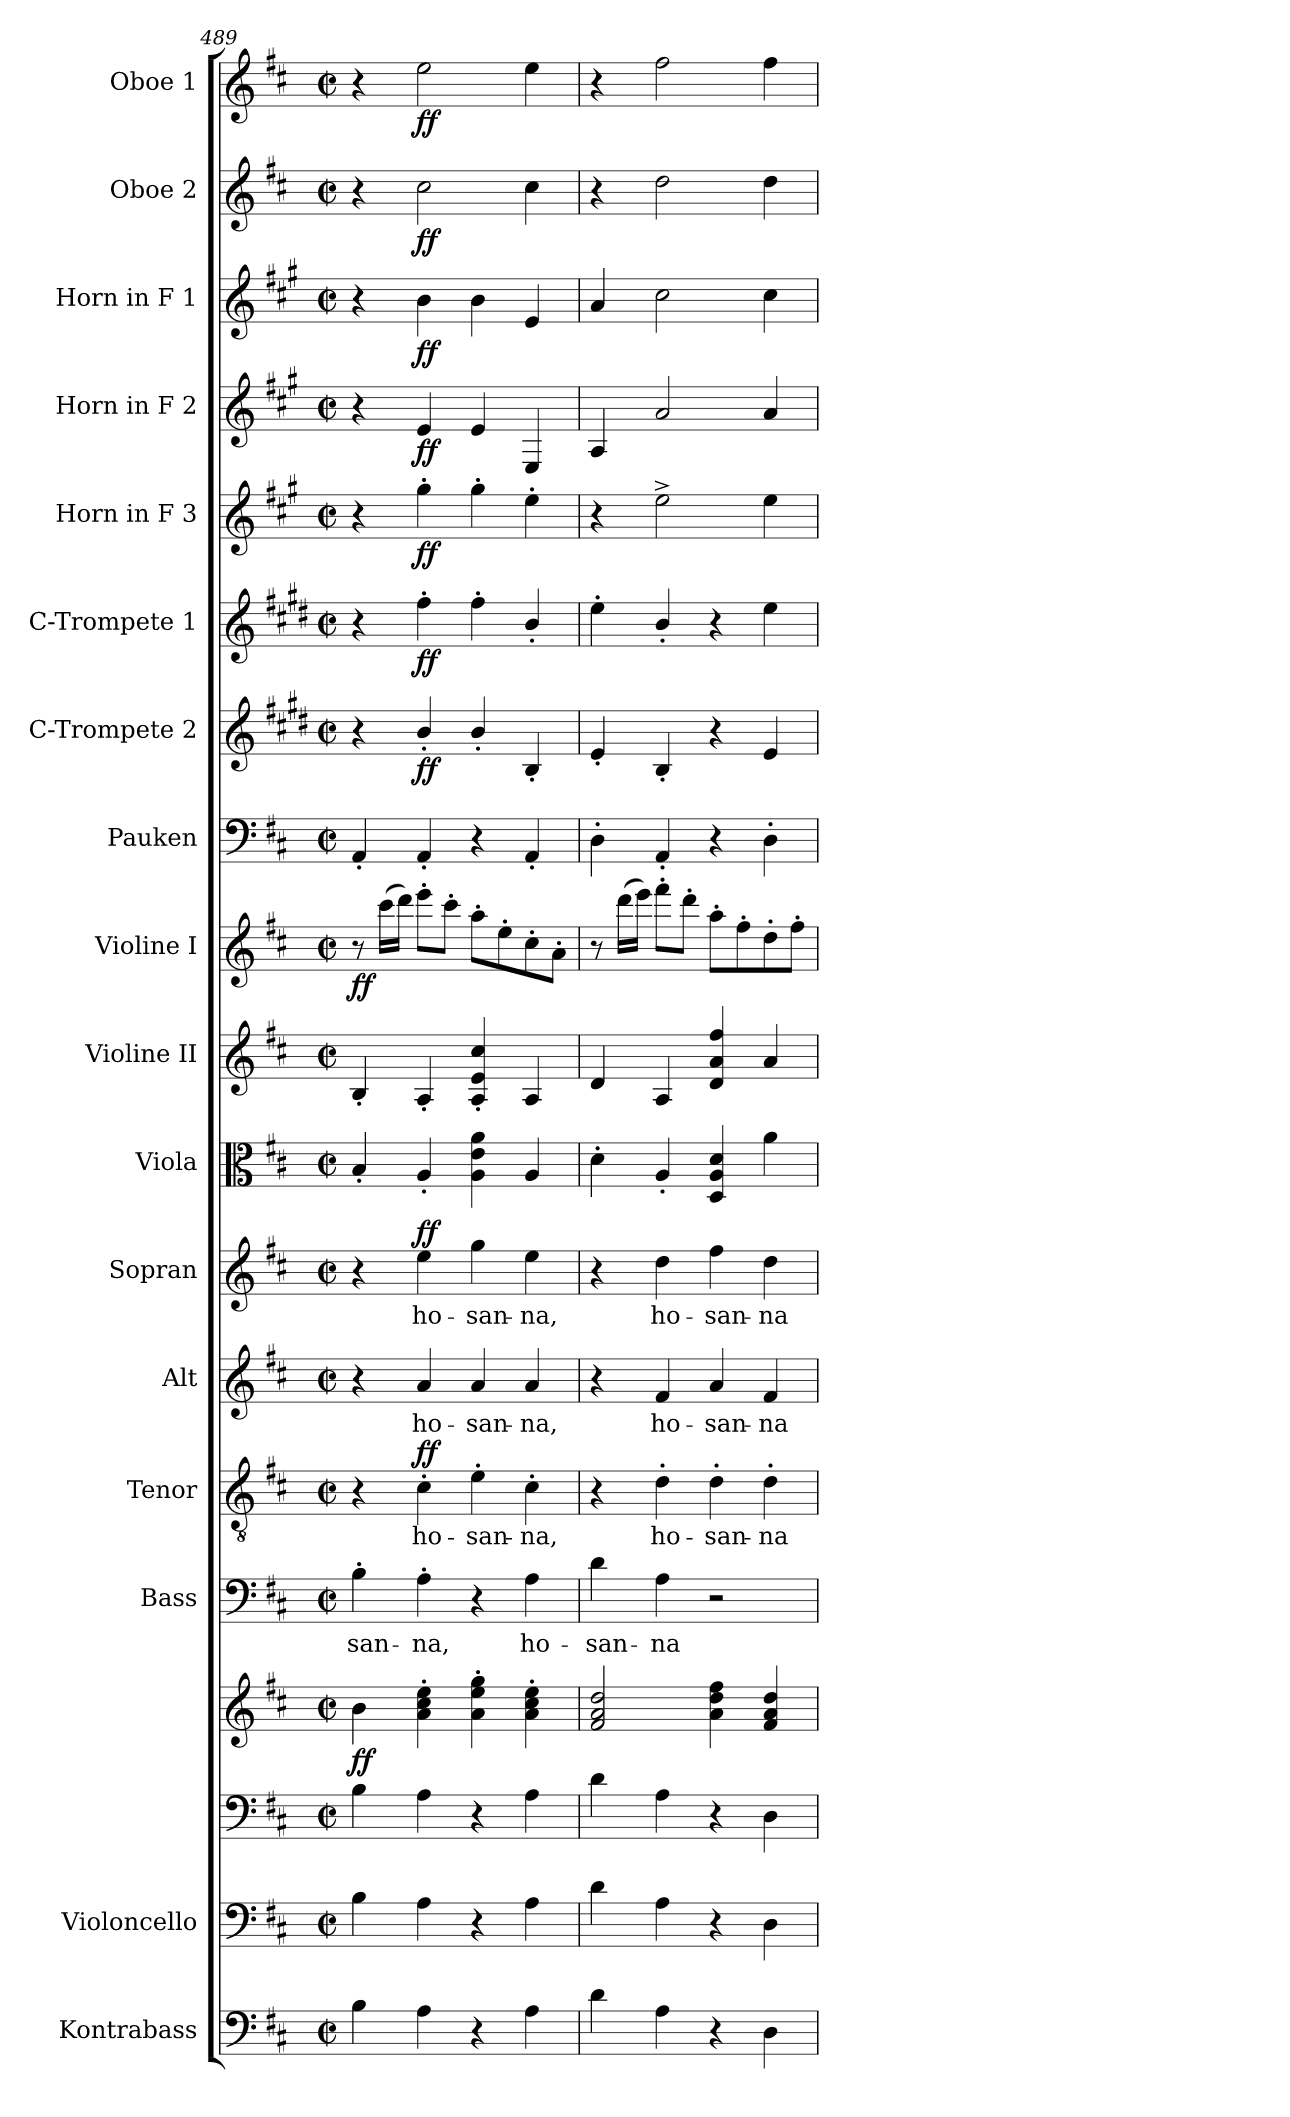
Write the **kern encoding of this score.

**kern	**kern	**kern	**kern	**dynam	**kern	**text	**kern	**text	**dynam	**kern	**text	**kern	**text	**dynam	**kern	**kern	**kern	**dynam	**kern	**kern	**dynam	**kern	**dynam	**kern	**dynam	**kern	**dynam	**kern	**dynam	**kern	**dynam	**kern	**dynam
*part18	*part17	*part16	*part16	*part16	*part15	*part15	*part14	*part14	*part14	*part13	*part13	*part12	*part12	*part12	*part11	*part10	*part9	*part9	*part8	*part7	*part7	*part6	*part6	*part5	*part5	*part4	*part4	*part3	*part3	*part2	*part2	*part1	*part1
*staff19	*staff18	*staff17	*staff16	*staff16/17	*staff15	*staff15	*staff14	*staff14	*staff14	*staff13	*staff13	*staff12	*staff12	*staff12	*staff11	*staff10	*staff9	*staff9	*staff8	*staff7	*staff7	*staff6	*staff6	*staff5	*staff5	*staff4	*staff4	*staff3	*staff3	*staff2	*staff2	*staff1	*staff1
*I"Kontrabass	*I"Violoncello	*	*	*	*I"Bass	*	*I"Tenor	*	*	*I"Alt	*	*I"Sopran	*	*	*I"Viola	*I"Violine II	*I"Violine I	*	*I"Pauken	*I"C-Trompete 2	*	*I"C-Trompete 1	*	*I"Horn in F 3	*	*I"Horn in F 2	*	*I"Horn in F 1	*	*I"Oboe 2	*	*I"Oboe 1	*
*I'Kb.	*I'Vc.	*	*	*	*I'B.	*	*I'T.	*	*	*I'A.	*	*I'S.	*	*	*I'Vla.	*I'Vl. II	*I'Vl. I	*	*I'Pk.	*I'C Trp. 2	*	*I'C Trp. 1	*	*	*	*	*	*	*	*I'Ob. 2	*	*I'Ob. 1	*
*clefF4	*clefF4	*clefF4	*clefG2	*	*clefF4	*	*clefGv2	*	*	*clefG2	*	*clefG2	*	*	*clefC3	*clefG2	*clefG2	*	*clefF4	*clefG2	*	*clefG2	*	*clefG2	*	*clefG2	*	*clefG2	*	*clefG2	*	*clefG2	*
*ITrd7c12	*	*	*	*	*	*	*	*	*	*	*	*	*	*	*	*	*	*	*	*ITrd1c2	*	*ITrd1c2	*	*ITrd4c7	*	*ITrd4c7	*	*ITrd4c7	*	*	*	*	*
*k[f#c#]	*k[f#c#]	*k[f#c#]	*k[f#c#]	*	*k[f#c#]	*	*k[f#c#]	*	*	*k[f#c#]	*	*k[f#c#]	*	*	*k[f#c#]	*k[f#c#]	*k[f#c#]	*	*k[f#c#]	*k[f#c#]	*	*k[f#c#]	*	*k[f#c#]	*	*k[f#c#]	*	*k[f#c#]	*	*k[f#c#]	*	*k[f#c#]	*
*D:	*D:	*D:	*D:	*	*D:	*	*D:	*	*	*D:	*	*D:	*	*	*D:	*D:	*D:	*	*D:	*D:	*	*D:	*	*D:	*	*D:	*	*D:	*	*D:	*	*D:	*
*M2/2	*M2/2	*M2/2	*M2/2	*	*M2/2	*	*M2/2	*	*	*M2/2	*	*M2/2	*	*	*M2/2	*M2/2	*M2/2	*	*M2/2	*M2/2	*	*M2/2	*	*M2/2	*	*M2/2	*	*M2/2	*	*M2/2	*	*M2/2	*
*met(c|)	*met(c|)	*met(c|)	*met(c|)	*	*met(c|)	*	*met(c|)	*	*	*met(c|)	*	*met(c|)	*	*	*met(c|)	*met(c|)	*met(c|)	*	*met(c|)	*met(c|)	*	*met(c|)	*	*met(c|)	*	*met(c|)	*	*met(c|)	*	*met(c|)	*	*met(c|)	*
=489	=489	=489	=489	=489	=489	=489	=489	=489	=489	=489	=489	=489	=489	=489	=489	=489	=489	=489	=489	=489	=489	=489	=489	=489	=489	=489	=489	=489	=489	=489	=489	=489	=489
!	!	!	!	!LO:DY:b	!	!LO:LY:b	!	!	!	!	!	!	!	!	!	!	!	!LO:DY:b	!	!	!	!	!	!	!	!	!	!	!	!	!	!	!
4BB\	4B\	4B\	4b\	ff	4B'>\	-san-	4r	.	.	4r	.	4r	.	.	4B'</	4B'</	8r	ff	4AA'</	4r	.	4r	.	4r	.	4r	.	4r	.	4r	.	4r	.
.	.	.	.	.	.	.	.	.	.	.	.	.	.	.	.	.	(>16ccc#\LL	.	.	.	.	.	.	.	.	.	.	.	.	.	.	.	.
.	.	.	.	.	.	.	.	.	.	.	.	.	.	.	.	.	16ddd\JJ)	.	.	.	.	.	.	.	.	.	.	.	.	.	.	.	.
!	!	!	!	!	!	!LO:LY:b	!	!LO:LY:b	!LO:DY:a	!	!LO:LY:b	!	!LO:LY:b	!LO:DY:a	!	!	!	!	!	!	!LO:DY:b	!	!LO:DY:b	!	!LO:DY:b	!	!LO:DY:b	!	!LO:DY:b	!	!LO:DY:b	!	!LO:DY:b
4AA\	4A\	4A\	4a\'> 4cc#\'> 4ee\'>	.	4A'>\	-na,	4c#'>\	ho-	ff	4a/	ho-	4ee\	ho-	ff	4A'</	4A'</	8eee'>\L	.	4AA'</	4a'</	ff	4ee'>\	ff	4cc#'>\	ff	4A/	ff	4e\	ff	2cc#\	ff	2ee\	ff
.	.	.	.	.	.	.	.	.	.	.	.	.	.	.	.	.	8ccc#'>\J	.	.	.	.	.	.	.	.	.	.	.	.	.	.	.	.
!	!	!	!	!	!	!	!	!LO:LY:b	!	!	!LO:LY:b	!	!LO:LY:b	!	!	!	!	!	!	!	!	!	!	!	!	!	!	!	!	!	!	!	!
4r	4r	4r	4a\'> 4ee\'> 4gg\'>	.	4r	.	4e'>\	-san-	.	4a/	-san-	4gg\	-san-	.	4A\ 4e\ 4a\	4A/'< 4e/'< 4cc#/'<	8aa'>\L	.	4r	4a'</	.	4ee'>\	.	4cc#'>\	.	4A/	.	4e\	.	.	.	.	.
.	.	.	.	.	.	.	.	.	.	.	.	.	.	.	.	.	8ee'>\	.	.	.	.	.	.	.	.	.	.	.	.	.	.	.	.
!	!	!	!	!	!	!LO:LY:b	!	!LO:LY:b	!	!	!LO:LY:b	!	!LO:LY:b	!	!	!	!	!	!	!	!	!	!	!	!	!	!	!	!	!	!	!	!
4AA\	4A\	4A\	4a\'> 4cc#\'> 4ee\'>	.	4A\	ho-	4c#'>\	-na,	.	4a/	-na,	4ee\	-na,	.	4A/	4A/	8cc#'>\	.	4AA'</	4A'</	.	4a'</	.	4a'>\	.	4AA/	.	4A/	.	4cc#\	.	4ee\	.
.	.	.	.	.	.	.	.	.	.	.	.	.	.	.	.	.	8a'>\J	.	.	.	.	.	.	.	.	.	.	.	.	.	.	.	.
=490	=490	=490	=490	=490	=490	=490	=490	=490	=490	=490	=490	=490	=490	=490	=490	=490	=490	=490	=490	=490	=490	=490	=490	=490	=490	=490	=490	=490	=490	=490	=490	=490	=490
!	!	!	!	!	!	!LO:LY:b	!	!	!	!	!	!	!	!	!	!	!	!	!	!	!	!	!	!	!	!	!	!	!	!	!	!	!
4D\	4d\	4d\	2f#/ 2a/ 2dd/	.	4d\	-san-	4r	.	.	4r	.	4r	.	.	4d'>\	4d/	8r	.	4D'>\	4d'</	.	4dd'>\	.	4r	.	4D/	.	4d/	.	4r	.	4r	.
.	.	.	.	.	.	.	.	.	.	.	.	.	.	.	.	.	(>16ddd\LL	.	.	.	.	.	.	.	.	.	.	.	.	.	.	.	.
.	.	.	.	.	.	.	.	.	.	.	.	.	.	.	.	.	16eee\JJ)	.	.	.	.	.	.	.	.	.	.	.	.	.	.	.	.
!	!	!	!	!	!	!LO:LY:b	!	!LO:LY:b	!	!	!LO:LY:b	!	!LO:LY:b	!	!	!	!	!	!	!	!	!	!	!	!	!	!	!	!	!	!	!	!
4AA\	4A\	4A\	.	.	4A\	-na	4d'>\	ho-	.	4f#/	ho-	4dd\	ho-	.	4A'</	4A/	8fff#'>\L	.	4AA'</	4A'</	.	4a'</	.	2a^>\	.	2d/	.	2f#\	.	2dd\	.	2ff#\	.
.	.	.	.	.	.	.	.	.	.	.	.	.	.	.	.	.	8ddd'>\J	.	.	.	.	.	.	.	.	.	.	.	.	.	.	.	.
!	!	!	!	!	!	!	!	!LO:LY:b	!	!	!LO:LY:b	!	!LO:LY:b	!	!	!	!	!	!	!	!	!	!	!	!	!	!	!	!	!	!	!	!
4r	4r	4r	4a\ 4dd\ 4ff#\	.	2r	.	4d'>\	-san-	.	4a/	-san-	4ff#\	-san-	.	4D/ 4A/ 4d/	4d/ 4a/ 4ff#/	8aa'>\L	.	4r	4r	.	4r	.	.	.	.	.	.	.	.	.	.	.
.	.	.	.	.	.	.	.	.	.	.	.	.	.	.	.	.	8ff#'>\	.	.	.	.	.	.	.	.	.	.	.	.	.	.	.	.
!	!	!	!	!	!	!	!	!LO:LY:b	!	!	!LO:LY:b	!	!LO:LY:b	!	!	!	!	!	!	!	!	!	!	!	!	!	!	!	!	!	!	!	!
4DD\	4D\	4D\	4f#/ 4a/ 4dd/	.	.	.	4d'>\	-na	.	4f#/	-na	4dd\	-na	.	4a\	4a/	8dd'>\	.	4D'>\	4d/	.	4dd\	.	4a\	.	4d/	.	4f#\	.	4dd\	.	4ff#\	.
.	.	.	.	.	.	.	.	.	.	.	.	.	.	.	.	.	8ff#'>\J	.	.	.	.	.	.	.	.	.	.	.	.	.	.	.	.
=	=	=	=	=	=	=	=	=	=	=	=	=	=	=	=	=	=	=	=	=	=	=	=	=	=	=	=	=	=	=	=	=	=
*-	*-	*-	*-	*-	*-	*-	*-	*-	*-	*-	*-	*-	*-	*-	*-	*-	*-	*-	*-	*-	*-	*-	*-	*-	*-	*-	*-	*-	*-	*-	*-	*-	*-
